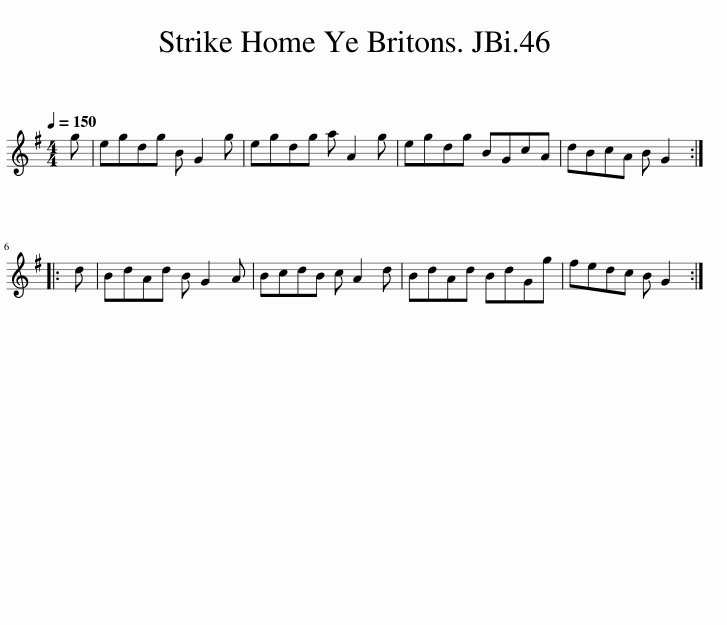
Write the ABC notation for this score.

X:1
L:1/8
Q:1/4=150
M:4/4
I:linebreak $
K:G
V:1 treble
V:1
 g | egdg B G2 g | egdg a A2 g | egdg BGcA | dBcA B G2 ::$ %5
 d | BdAd B G2 A | BcdB c A2 d | BdAd BdGg | fedc B G2 :| %10
